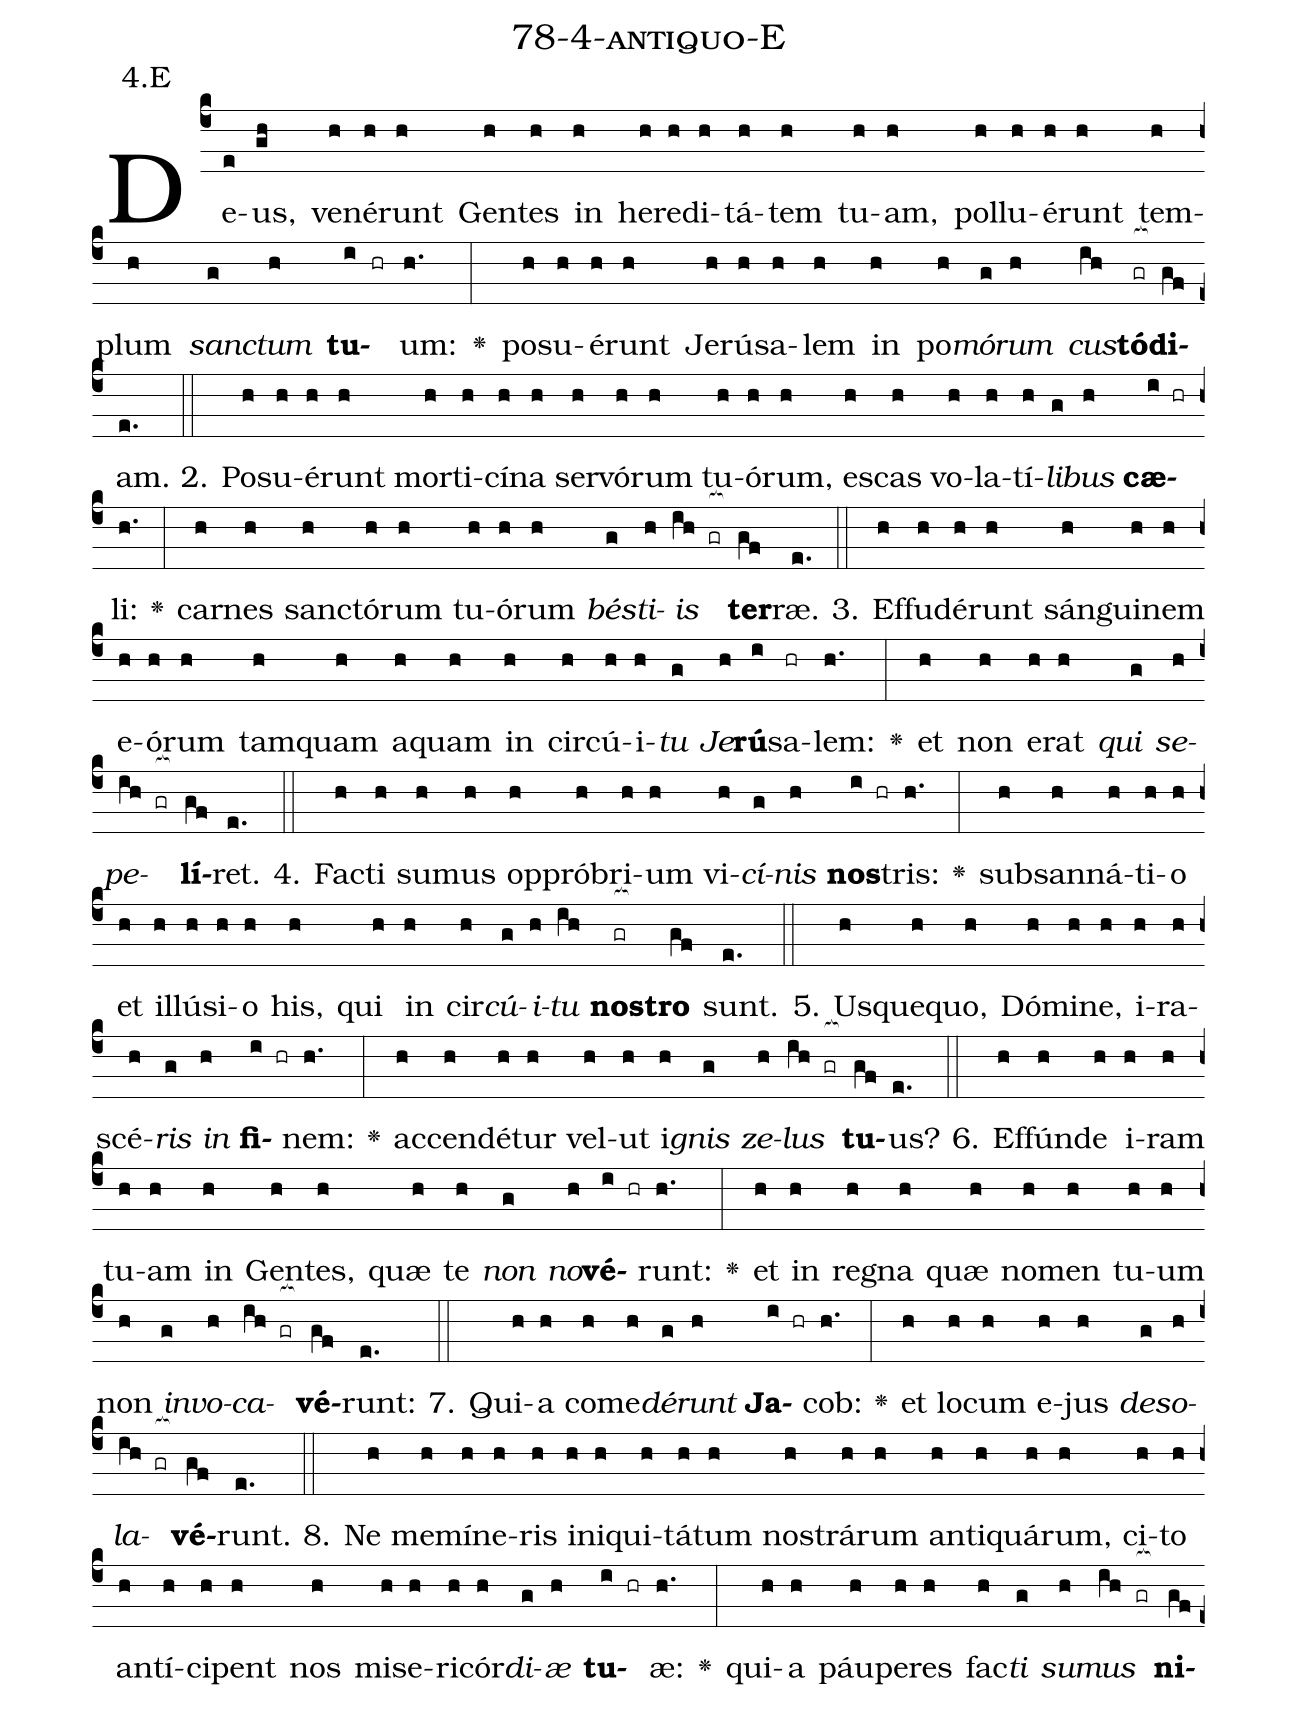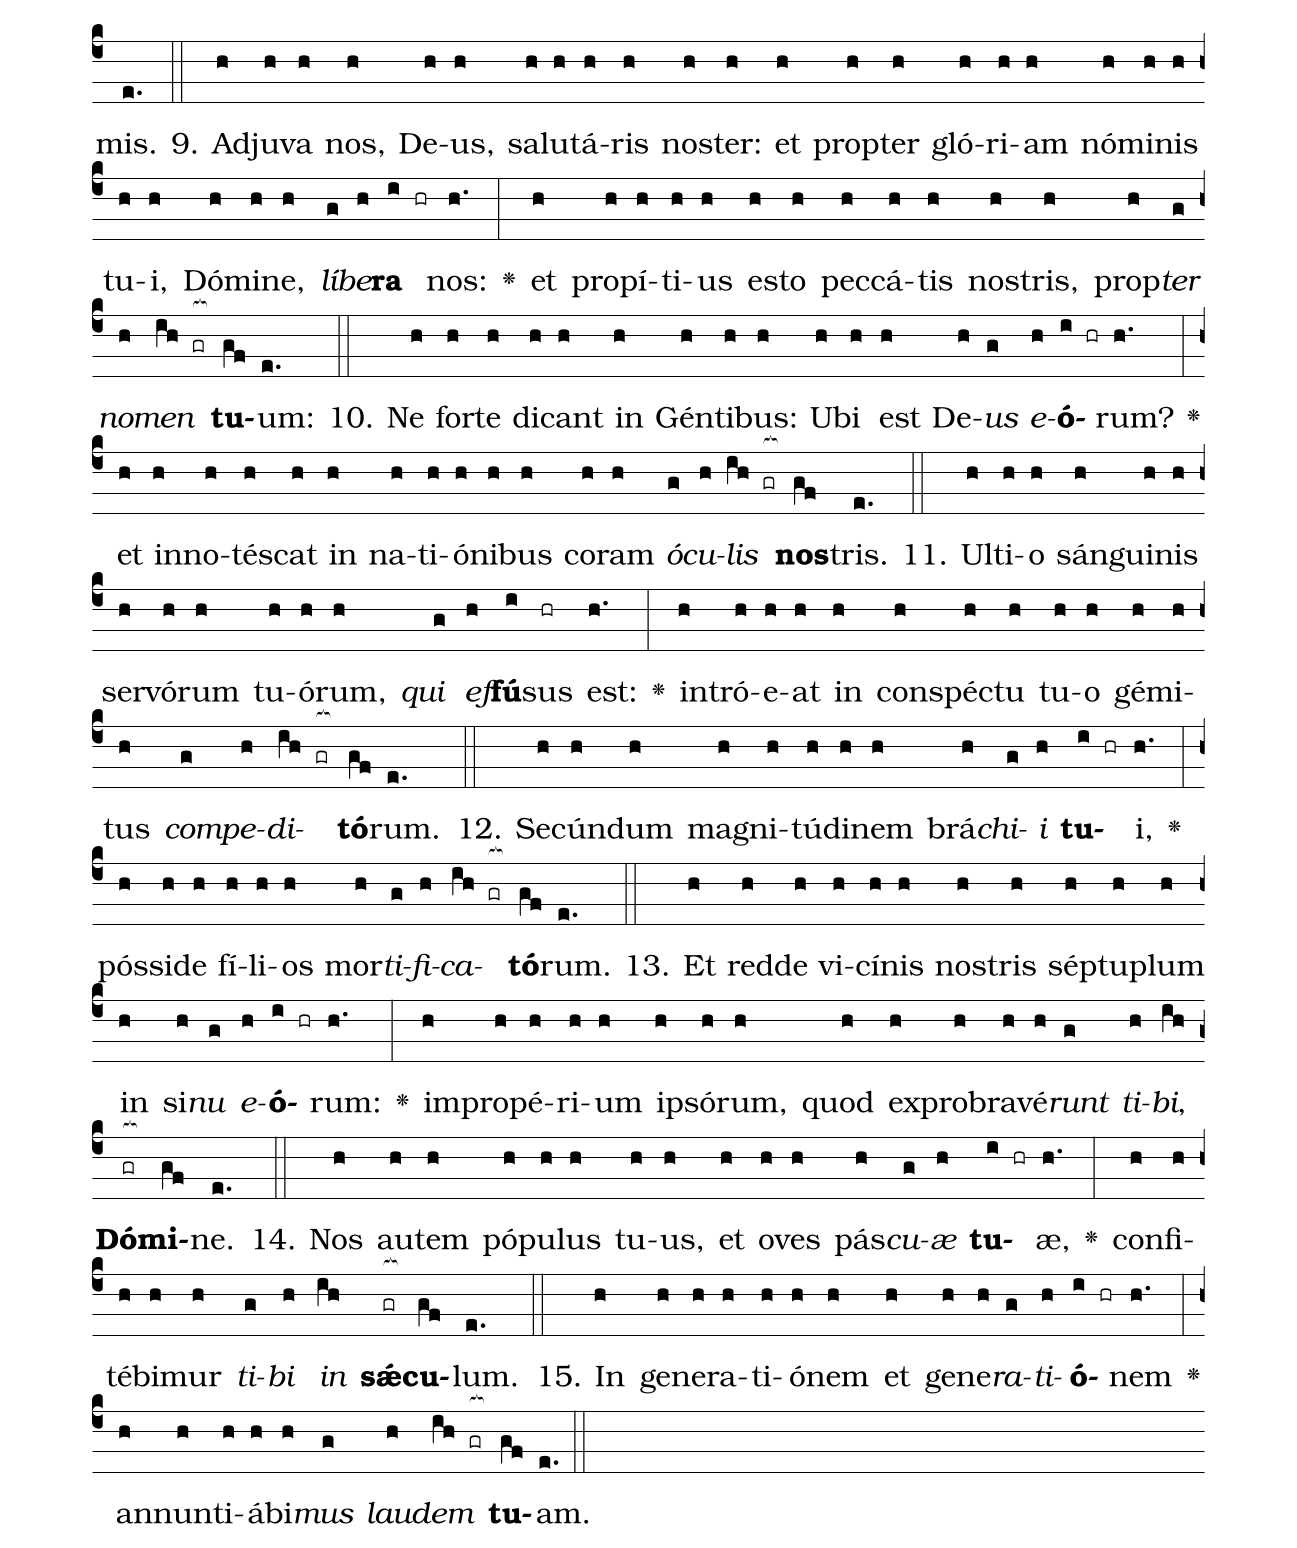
name: 78-4-antiquo-E;
annotation: 4.E;
%%
(c4)De(e)us,(gh) ve(h)né(h)runt(h) Gen(h)tes(h) in(h) he(h)re(h)di(h)tá(h)tem(h) tu(h)am,(h) pol(h)lu(h)é(h)runt(h) tem(h)plum(h) <i>sanc</i>(g)<i>tum</i>(h) <b>tu</b>(i hr)um:(h.) <v>\greheightstar</v>(:) po(h)su(h)é(h)runt(h) Je(h)rú(h)sa(h)lem(h) in(h) po(h)<i>mó</i>(g)<i>rum</i>(h) <i>cus</i>(ih)<b>tó</b>(gr[ocb:1{])<b>di</b>(gf[ocb:0}])am.(e.) (::)
2. Po(h)su(h)é(h)runt(h) mor(h)ti(h)cí(h)na(h) ser(h)vó(h)rum(h) tu(h)ó(h)rum,(h) es(h)cas(h) vo(h)la(h)tí(h)<i>li</i>(g)<i>bus</i>(h) <b>cæ</b>(i hr)li:(h.) <v>\greheightstar</v>(:) car(h)nes(h) sanc(h)tó(h)rum(h) tu(h)ó(h)rum(h) <i>bés</i>(g)<i>ti</i>(h)<i>is</i>(ih gr[ocb:1{]) <b>ter</b>(gf[ocb:0}])ræ.(e.) (::)
3. Ef(h)fu(h)dé(h)runt(h) sán(h)gui(h)nem(h) e(h)ó(h)rum(h) tam(h)quam(h) a(h)quam(h) in(h) cir(h)cú(h)i(h)<i>tu</i>(g) <i>Je</i>(h)<b>rú</b>(i)sa(hr)lem:(h.) <v>\greheightstar</v>(:) et(h) non(h) e(h)rat(h) <i>qui</i>(g) <i>se</i>(h)<i>pe</i>(ih gr[ocb:1{])<b>lí</b>(gf[ocb:0}])ret.(e.) (::)
4. Fac(h)ti(h) su(h)mus(h) op(h)pró(h)bri(h)um(h) vi(h)<i>cí</i>(g)<i>nis</i>(h) <b>nos</b>(i hr)tris:(h.) <v>\greheightstar</v>(:) sub(h)san(h)ná(h)ti(h)o(h) et(h) il(h)lú(h)si(h)o(h) his,(h) qui(h) in(h) cir(h)<i>cú</i>(g)<i>i</i>(h)<i>tu</i>(ih) <b>nos</b>(gr[ocb:1{])<b>tro</b>(gf[ocb:0}]) sunt.(e.) (::)
5. Us(h)que(h)quo,(h) Dó(h)mi(h)ne,(h) i(h)ra(h)scé(h)<i>ris</i>(g) <i>in</i>(h) <b>fi</b>(i hr)nem:(h.) <v>\greheightstar</v>(:) ac(h)cen(h)dé(h)tur(h) vel(h)ut(h) i(h)<i>gnis</i>(g) <i>ze</i>(h)<i>lus</i>(ih gr[ocb:1{]) <b>tu</b>(gf[ocb:0}])us?(e.) (::)
6. Ef(h)fún(h)de(h) i(h)ram(h) tu(h)am(h) in(h) Gen(h)tes,(h) quæ(h) te(h) <i>non</i>(g) <i>no</i>(h)<b>vé</b>(i hr)runt:(h.) <v>\greheightstar</v>(:) et(h) in(h) re(h)gna(h) quæ(h) no(h)men(h) tu(h)um(h) non(h) <i>in</i>(g)<i>vo</i>(h)<i>ca</i>(ih gr[ocb:1{])<b>vé</b>(gf[ocb:0}])runt:(e.) (::)
7. Qui(h)a(h) com(h)e(h)<i>dé</i>(g)<i>runt</i>(h) <b>Ja</b>(i hr)cob:(h.) <v>\greheightstar</v>(:) et(h) lo(h)cum(h) e(h)jus(h) <i>de</i>(g)<i>so</i>(h)<i>la</i>(ih gr[ocb:1{])<b>vé</b>(gf[ocb:0}])runt.(e.) (::)
8. Ne(h) me(h)mí(h)ne(h)ris(h) in(h)i(h)qui(h)tá(h)tum(h) nos(h)trá(h)rum(h) an(h)ti(h)quá(h)rum,(h) ci(h)to(h) an(h)tí(h)ci(h)pent(h) nos(h) mi(h)se(h)ri(h)cór(h)<i>di</i>(g)<i>æ</i>(h) <b>tu</b>(i hr)æ:(h.) <v>\greheightstar</v>(:) qui(h)a(h) páu(h)pe(h)res(h) fac(h)<i>ti</i>(g) <i>su</i>(h)<i>mus</i>(ih gr[ocb:1{]) <b>ni</b>(gf[ocb:0}])mis.(e.) (::)
9. Ad(h)ju(h)va(h) nos,(h) De(h)us,(h) sa(h)lu(h)tá(h)ris(h) nos(h)ter:(h) et(h) prop(h)ter(h) gló(h)ri(h)am(h) nó(h)mi(h)nis(h) tu(h)i,(h) Dó(h)mi(h)ne,(h) <i>lí</i>(g)<i>be</i>(h)<b>ra</b>(i hr) nos:(h.) <v>\greheightstar</v>(:) et(h) pro(h)pí(h)ti(h)us(h) es(h)to(h) pec(h)cá(h)tis(h) nos(h)tris,(h) prop(h)<i>ter</i>(g) <i>no</i>(h)<i>men</i>(ih gr[ocb:1{]) <b>tu</b>(gf[ocb:0}])um:(e.) (::)
10. Ne(h) for(h)te(h) di(h)cant(h) in(h) Gén(h)ti(h)bus:(h) U(h)bi(h) est(h) De(h)<i>us</i>(g) <i>e</i>(h)<b>ó</b>(i hr)rum?(h.) <v>\greheightstar</v>(:) et(h) in(h)no(h)tés(h)cat(h) in(h) na(h)ti(h)ó(h)ni(h)bus(h) co(h)ram(h) <i>ó</i>(g)<i>cu</i>(h)<i>lis</i>(ih gr[ocb:1{]) <b>nos</b>(gf[ocb:0}])tris.(e.) (::)
11. Ul(h)ti(h)o(h) sán(h)gui(h)nis(h) ser(h)vó(h)rum(h) tu(h)ó(h)rum,(h) <i>qui</i>(g) <i>ef</i>(h)<b>fú</b>(i)sus(hr) est:(h.) <v>\greheightstar</v>(:) in(h)tró(h)e(h)at(h) in(h) con(h)spéc(h)tu(h) tu(h)o(h) gé(h)mi(h)tus(h) <i>com</i>(g)<i>pe</i>(h)<i>di</i>(ih gr[ocb:1{])<b>tó</b>(gf[ocb:0}])rum.(e.) (::)
12. Se(h)cún(h)dum(h) ma(h)gni(h)tú(h)di(h)nem(h) brá(h)<i>chi</i>(g)<i>i</i>(h) <b>tu</b>(i hr)i,(h.) <v>\greheightstar</v>(:) pós(h)si(h)de(h) fí(h)li(h)os(h) mor(h)<i>ti</i>(g)<i>fi</i>(h)<i>ca</i>(ih gr[ocb:1{])<b>tó</b>(gf[ocb:0}])rum.(e.) (::)
13. Et(h) red(h)de(h) vi(h)cí(h)nis(h) nos(h)tris(h) sép(h)tu(h)plum(h) in(h) si(h)<i>nu</i>(g) <i>e</i>(h)<b>ó</b>(i hr)rum:(h.) <v>\greheightstar</v>(:) im(h)pro(h)pé(h)ri(h)um(h) ip(h)só(h)rum,(h) quod(h) ex(h)pro(h)bra(h)vé(h)<i>runt</i>(g) <i>ti</i>(h)<i>bi</i>,(ih) <b>Dó</b>(gr[ocb:1{])<b>mi</b>(gf[ocb:0}])ne.(e.) (::)
14. Nos(h) au(h)tem(h) pó(h)pu(h)lus(h) tu(h)us,(h) et(h) o(h)ves(h) pás(h)<i>cu</i>(g)<i>æ</i>(h) <b>tu</b>(i hr)æ,(h.) <v>\greheightstar</v>(:) con(h)fi(h)té(h)bi(h)mur(h) <i>ti</i>(g)<i>bi</i>(h) <i>in</i>(ih) <b>sǽ</b>(gr[ocb:1{])<b>cu</b>(gf[ocb:0}])lum.(e.) (::)
15. In(h) ge(h)ne(h)ra(h)ti(h)ó(h)nem(h) et(h) ge(h)ne(h)<i>ra</i>(g)<i>ti</i>(h)<b>ó</b>(i hr)nem(h.) <v>\greheightstar</v>(:) an(h)nun(h)ti(h)á(h)bi(h)<i>mus</i>(g) <i>lau</i>(h)<i>dem</i>(ih gr[ocb:1{]) <b>tu</b>(gf[ocb:0}])am.(e.) (::)
